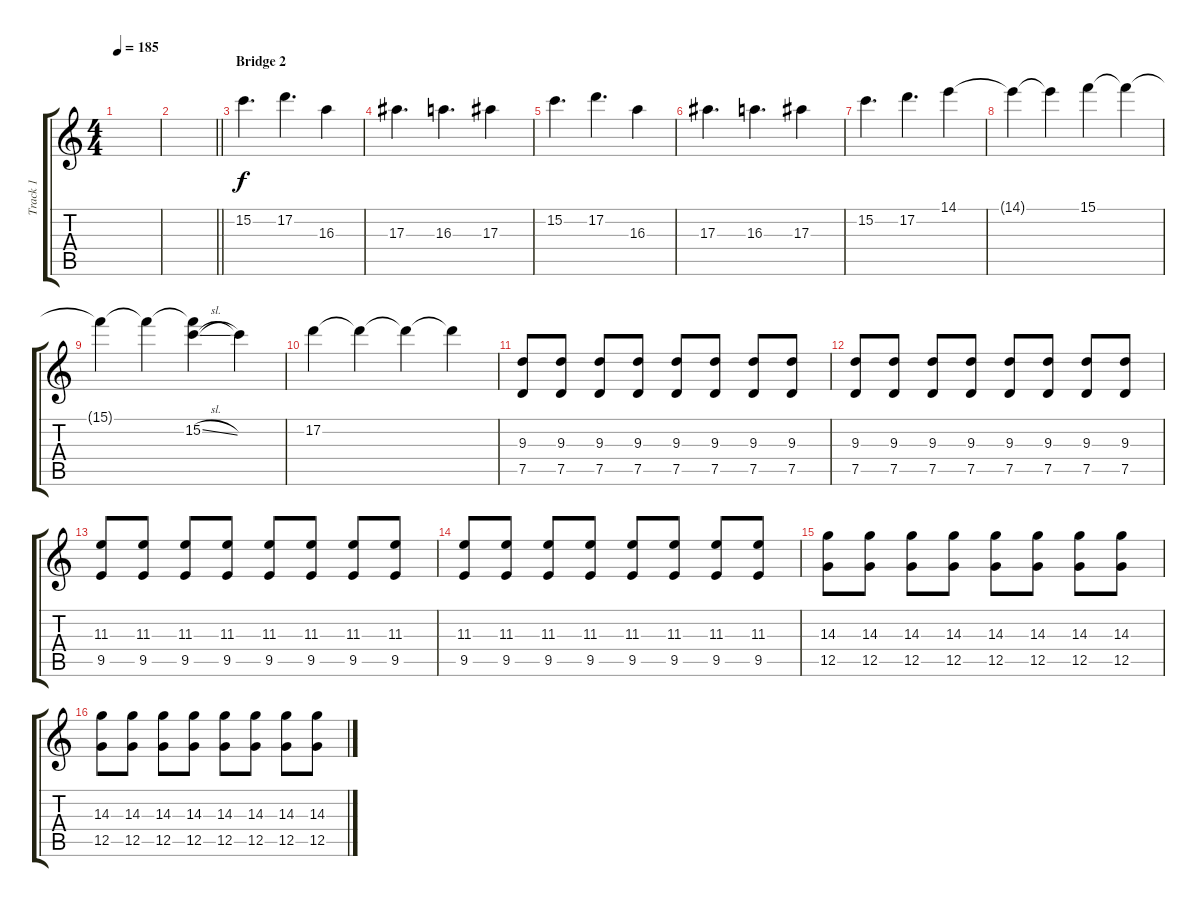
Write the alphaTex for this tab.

\track ("Track 1" "Track 1") {instrument distortionguitar}
\staff {score tabs}
\tuning (D4 A3 F3 C3 G2 C2) {hide}
\ts (4 4)
\tempo 185
\clef g2
\ks c
|
\barLineRight lightlight
|
\section ("" "Bridge 2")
15.2.4{d} 17.2.4{d} 16.3.4 |
17.3.4{d} 16.3.4{d} 17.3.4 |
15.2.4{d} 17.2.4{d} 16.3.4 |
17.3.4{d} 16.3.4{d} 17.3.4 |
15.2.4{d} 17.2.4{d} 14.1.4 |
14.1{t}.4 14.1{t}.4 15.1.4 15.1{t}.4 |
15.1{t}.4 15.1{t}.4 (15.1{t} 15.2{sl}).4 15.2{t}.4 |
17.2.4 17.2{t}.4 17.2{t}.4 17.2{t}.4 |
(9.3 7.5).8 (9.3 7.5).8 (9.3 7.5).8 (9.3 7.5).8 (9.3 7.5).8 (9.3 7.5).8 (9.3 7.5).8 (9.3 7.5).8 |
(9.3 7.5).8 (9.3 7.5).8 (9.3 7.5).8 (9.3 7.5).8 (9.3 7.5).8 (9.3 7.5).8 (9.3 7.5).8 (9.3 7.5).8 |
(11.3 9.5).8 (11.3 9.5).8 (11.3 9.5).8 (11.3 9.5).8 (11.3 9.5).8 (11.3 9.5).8 (11.3 9.5).8 (11.3 9.5).8 |
(11.3 9.5).8 (11.3 9.5).8 (11.3 9.5).8 (11.3 9.5).8 (11.3 9.5).8 (11.3 9.5).8 (11.3 9.5).8 (11.3 9.5).8 |
(14.3 12.5).8 (14.3 12.5).8 (14.3 12.5).8 (14.3 12.5).8 (14.3 12.5).8 (14.3 12.5).8 (14.3 12.5).8 (14.3 12.5).8 |
(14.3 12.5).8 (14.3 12.5).8 (14.3 12.5).8 (14.3 12.5).8 (14.3 12.5).8 (14.3 12.5).8 (14.3 12.5).8 (14.3 12.5).8
